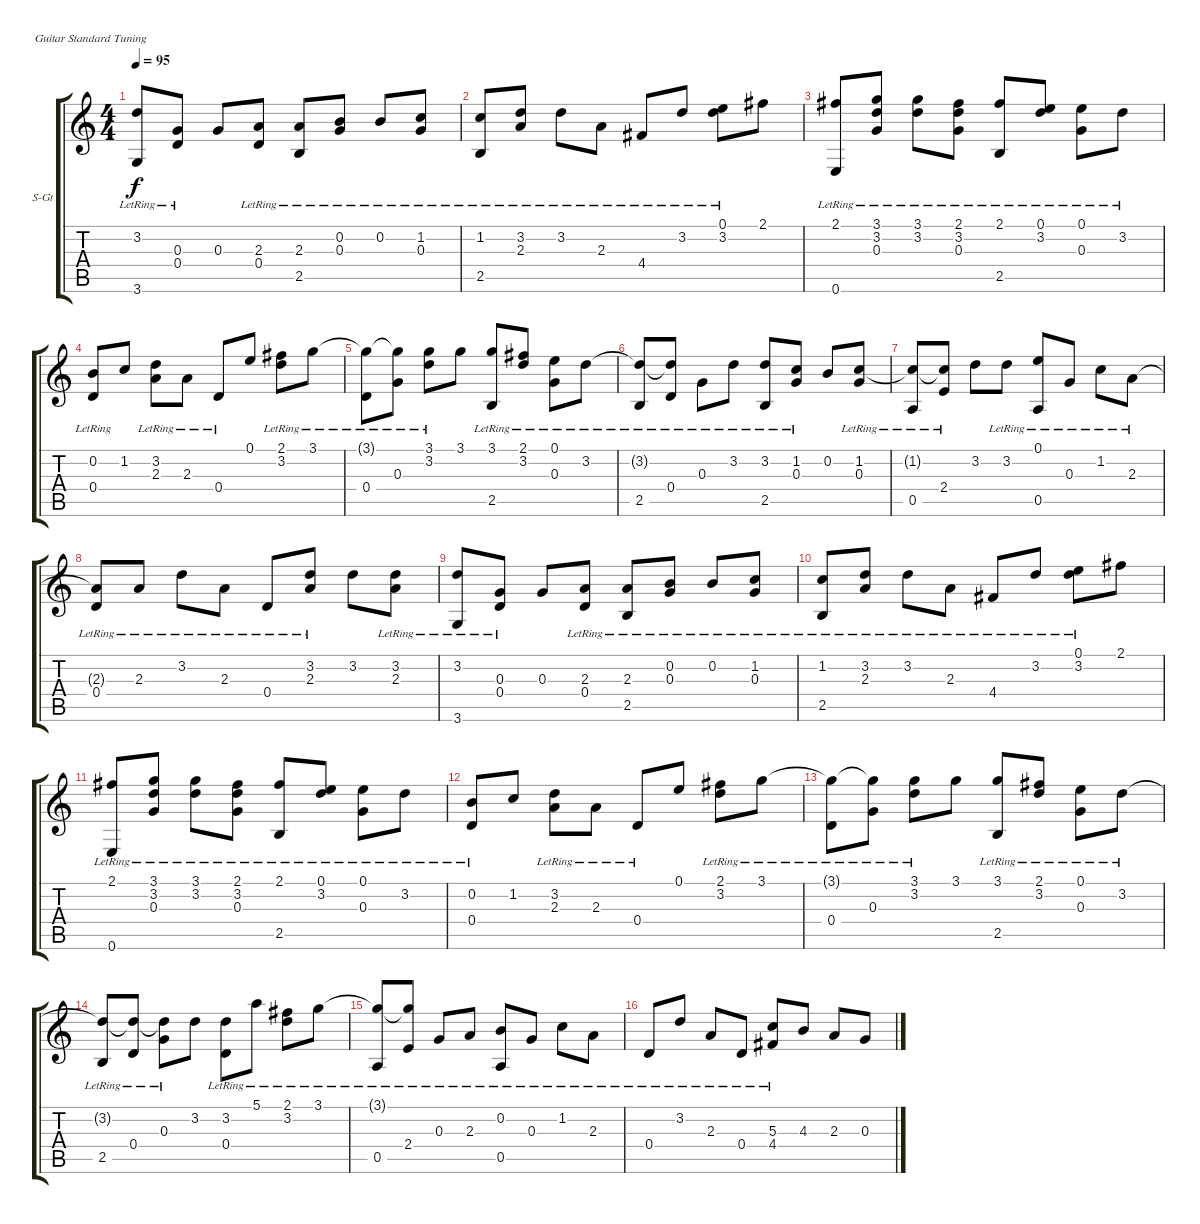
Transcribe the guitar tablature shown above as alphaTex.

\bracketExtendMode groupsimilarinstruments
\firstSystemTrackNameOrientation horizontal
\otherSystemsTrackNameOrientation horizontal
\track ("µ²¥L" "S-Gt") {instrument acousticguitarsteel}
\staff {score tabs}
\tuning (E4 B3 G3 D3 A2 E2)
\ts (4 4)
\tempo 95
\clef g2
\ks c
(3.2{lr} 3.6{lr}).8{dy f} (0.3 0.4{lr}).8 0.3.8 (2.3 0.4{lr}).8 (2.3 2.5{lr}).8 (0.2{lr} 0.3{lr}).8 0.2{lr}.8 (1.2{lr} 0.3{lr}).8 |
(1.2 2.5{lr}).8 (3.2{lr} 2.3{lr}).8 3.2{lr}.8 2.3{lr}.8 4.4{lr}.8 3.2{lr}.8 (0.1 3.2{lr}).8 2.1.8 |
(2.1{lr} 0.6{lr}).8 (3.1 3.2{lr} 0.3{lr}).8 (3.1 3.2{lr}).8 (2.1 3.2{lr} 0.3{lr}).8 (2.1 2.5{lr}).8 (0.1 3.2{lr}).8 (0.1{lr} 0.3{lr}).8 3.2{lr}.8 |
(0.2 0.4{lr}).8 1.2.8 (3.2{lr} 2.3{lr}).8 2.3{lr}.8 0.4{lr}.8 0.1.8 (2.1{lr} 3.2{lr}).8 3.1{lr}.8 |
(0.4{lr} 3.1{lr t}).8 (3.1{lr t} 0.3).8 (3.1 3.2{lr}).8 3.1.8 (3.1 2.5{lr}).8 (2.1 3.2{lr}).8 (0.1 0.3{lr}).8 3.2{lr}.8 |
(2.5{lr} 3.2{lr t}).8 (3.2{lr t} 0.4{lr}).8 0.3{lr}.8 3.2{lr}.8 (3.2{lr} 2.5{lr}).8 (1.2 0.3{lr}).8 0.2.8 (1.2 0.3{lr}).8 |
(0.5{lr} 1.2{t}).8 (1.2{t} 2.4{lr}).8 3.2.8 3.2{lr}.8 (0.1{lr} 0.5{lr}).8 0.3{lr}.8 1.2{lr}.8 2.3{lr}.8 |
(2.3{lr t} 0.4{lr}).8 2.3{lr}.8 3.2{lr}.8 2.3{lr}.8 0.4{lr}.8 (3.2 2.3{lr}).8 3.2.8 (3.2 2.3{lr}).8 |
(3.2{lr} 3.6{lr}).8 (0.3 0.4{lr}).8 0.3.8 (2.3 0.4{lr}).8 (2.3 2.5{lr}).8 (0.2{lr} 0.3{lr}).8 0.2{lr}.8 (1.2{lr} 0.3{lr}).8 |
(1.2 2.5{lr}).8 (3.2{lr} 2.3{lr}).8 3.2{lr}.8 2.3{lr}.8 4.4{lr}.8 3.2{lr}.8 (0.1 3.2{lr}).8 2.1.8 |
(2.1{lr} 0.6{lr}).8 (3.1 3.2{lr} 0.3{lr}).8 (3.1 3.2{lr}).8 (2.1 3.2{lr} 0.3{lr}).8 (2.1 2.5{lr}).8 (0.1 3.2{lr}).8 (0.1{lr} 0.3{lr}).8 3.2{lr}.8 |
(0.2 0.4{lr}).8 1.2.8 (3.2{lr} 2.3{lr}).8 2.3{lr}.8 0.4{lr}.8 0.1.8 (2.1{lr} 3.2{lr}).8 3.1{lr}.8 |
(0.4{lr} 3.1{lr t}).8 (3.1{lr t} 0.3).8 (3.1 3.2{lr}).8 3.1.8 (3.1 2.5{lr}).8 (2.1 3.2{lr}).8 (0.1 0.3{lr}).8 3.2{lr}.8 |
(2.5{lr} 3.2{lr t}).8 (0.4{lr} 3.2{lr t}).8 (3.2{lr t} 0.3{lr}).8 3.2.8 (3.2{lr} 0.4{lr}).8 5.1{lr}.8 (2.1{lr} 3.2{lr}).8 3.1{lr}.8 |
(0.5{lr} 3.1{lr t}).8 (3.1{lr t} 2.4{lr}).8 0.3{lr}.8 2.3{lr}.8 (0.2{lr} 0.5{lr}).8 0.3{lr}.8 1.2{lr}.8 2.3{lr}.8 |
0.4{lr}.8 3.2{lr}.8 2.3{lr}.8 0.4{lr}.8 (5.3 4.4{lr}).8 4.3.8 2.3.8 0.3.8
